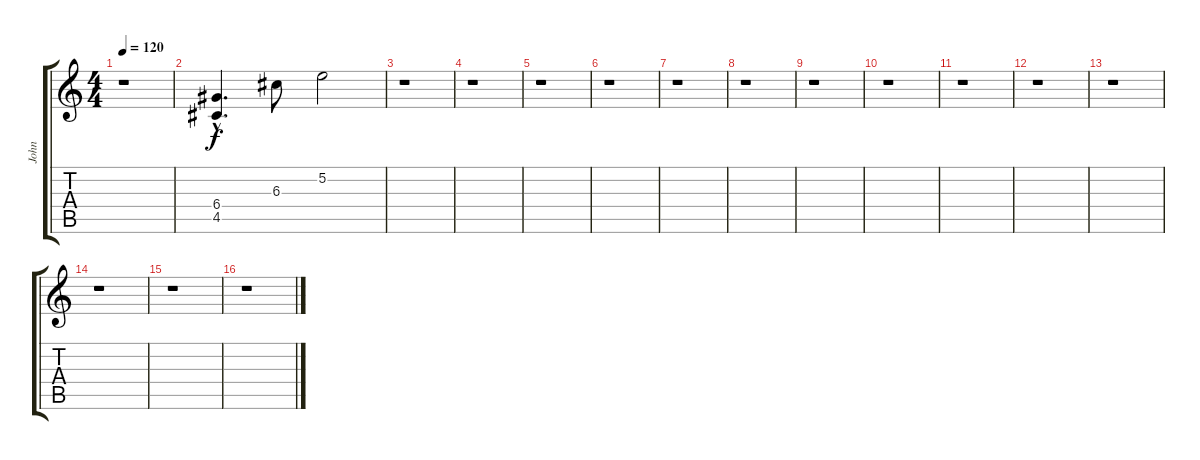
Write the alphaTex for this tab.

\track ("John" "John") {instrument acousticguitarsteel}
\staff {score tabs}
\tuning (E4 B3 G3 D3 A2 E2) {hide}
\ts (4 4)
\tempo 120
\clef g2
\ks c
r.1{dy f} |
(6.4{hac} 4.5{hac}).4{d} 6.3.8 5.2.2 |
r.1 |
r.1 |
r.1 |
r.1 |
r.1 |
r.1 |
r.1 |
r.1 |
r.1 |
r.1 |
r.1 |
r.1 |
r.1 |
r.1
